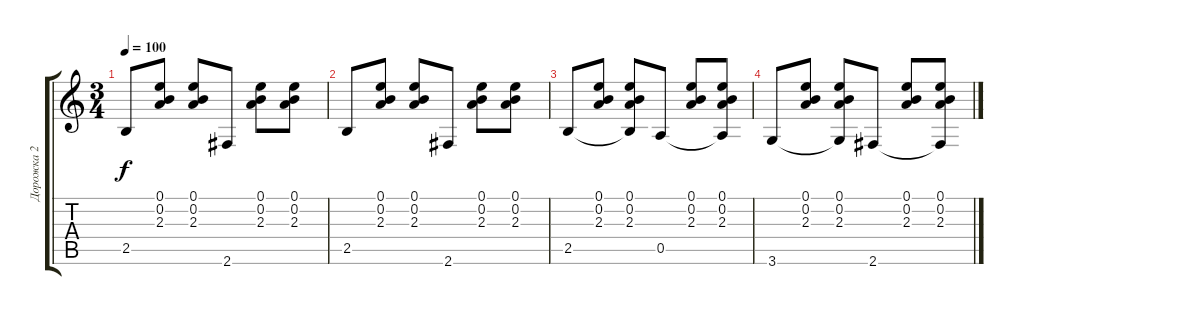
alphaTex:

\track ("Дорожка 2" "Дорожка 2") {instrument acousticguitarnylon}
\staff {score tabs}
\tuning (E4 B3 G3 D3 A2 E2) {hide}
\ts (3 4)
\tempo 100
\clef g2
\ks c
2.5.8{dy f} (0.1 0.2 2.3).8 (0.1 0.2 2.3).8 2.6.8 (0.1 0.2 2.3).8 (0.1 0.2 2.3).8 |
2.5.8 (0.1 0.2 2.3).8 (0.1 0.2 2.3).8 2.6.8 (0.1 0.2 2.3).8 (0.1 0.2 2.3).8 |
2.5.8 (0.1 0.2 2.3).8 (0.1 0.2 2.3 2.5{t}).8 0.5.8 (0.1 0.2 2.3).8 (0.1 0.2 2.3 0.5{t}).8 |
3.6.8 (0.1 0.2 2.3).8 (0.1 0.2 2.3 3.6{t}).8 2.6.8 (0.1 0.2 2.3).8 (0.1 0.2 2.3 2.6{t}).8
